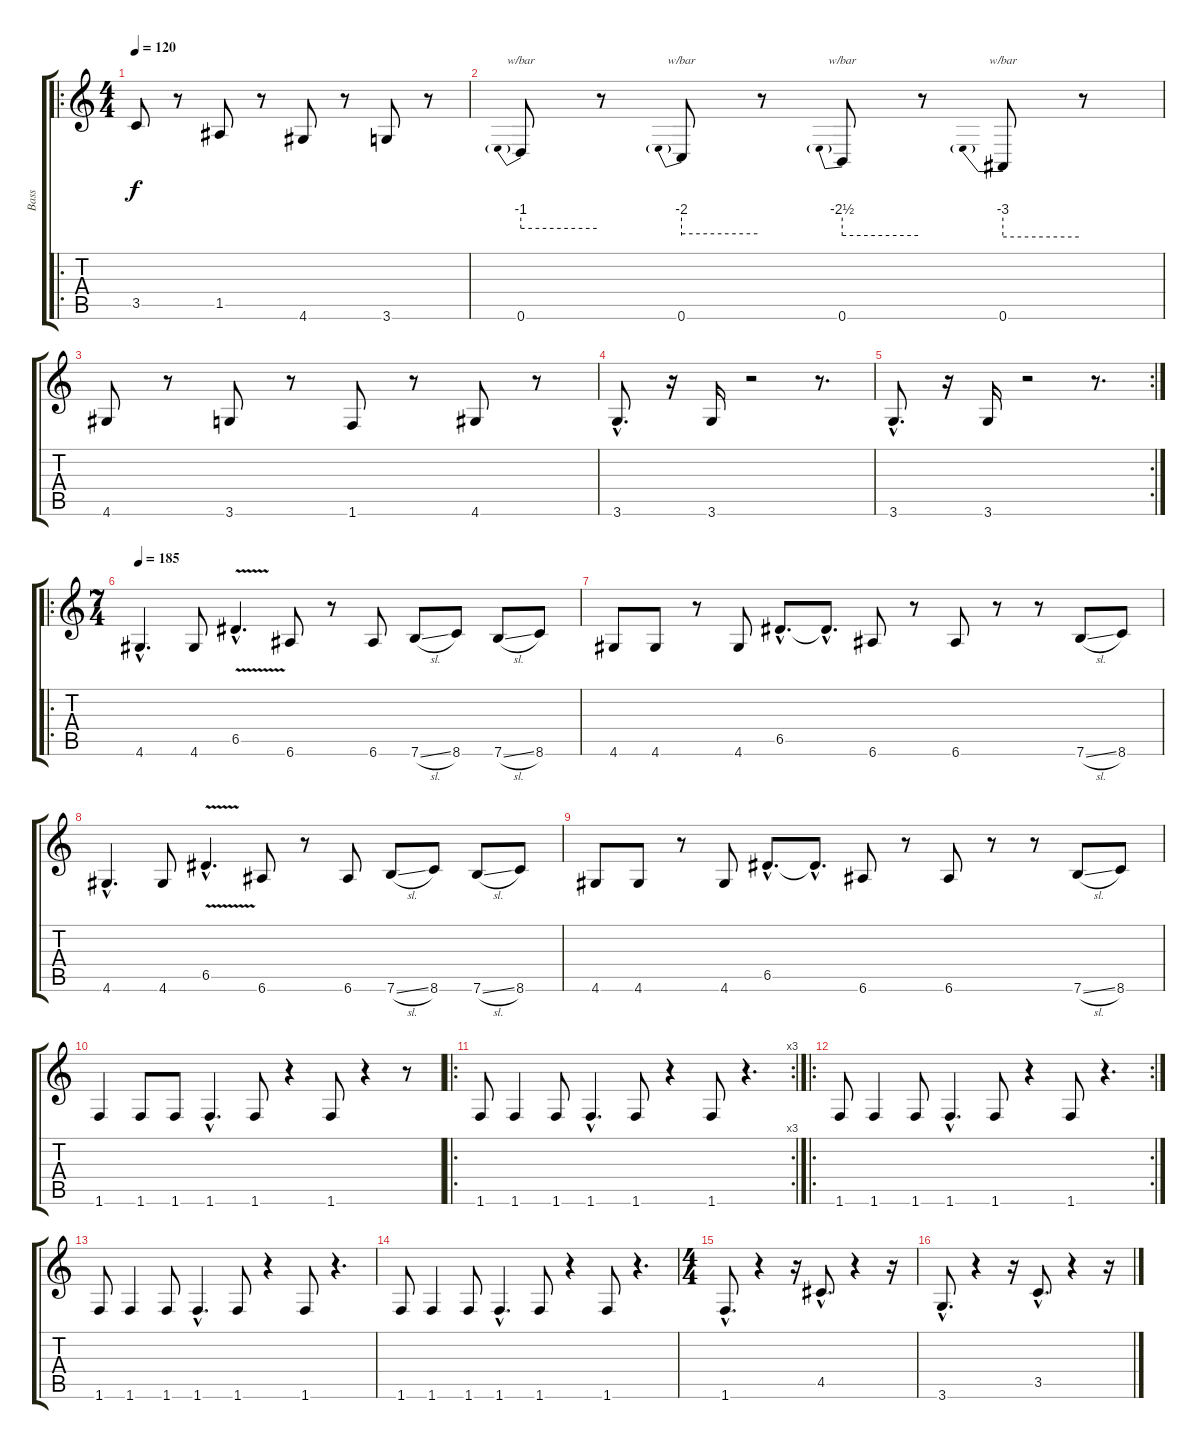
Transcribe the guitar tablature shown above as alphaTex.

\track ("Bass" "Bass") {instrument electricbassfinger}
\staff {score tabs}
\tuning (E4 B3 G3 D3 A2 E2) {hide}
\ro
\ts (4 4)
\tempo 120
\clef g2
\ks c
3.5.8{dy f instrument electricbassfinger} r.8 1.5.8 r.8 4.6.8 r.8 3.6.8 r.8 |
0.6.8{tbe (predive default 0 -4 60 -4)} r.8 0.6.8{tbe (predive default 0 -8 60 -8)} r.8 0.6.8{tbe (predive default 0 -10 60 -10)} r.8 0.6.8{tbe (predive default 0 -12 60 -12)} r.8 |
4.6.8 r.8 3.6.8 r.8 1.6.8 r.8 4.6.8 r.8 |
3.6{hac}.8{d} r.16 3.6.16 r.2 r.8{d} |
\rc 2
3.6{hac}.8{d} r.16 3.6.16 r.2 r.8{d} |
\ro
\ts (7 4)
\tempo 185
4.6{hac}.4{d} 4.6.8 6.5{v hac}.4{d} 6.6.8 r.8 6.6.8 7.6{sl}.8 8.6.8 7.6{sl}.8 8.6.8 |
4.6.8 4.6.8 r.8 4.6.8 6.5{hac}.8{d} 6.5{hac t}.8{d} 6.6.8 r.8 6.6.8 r.8 r.8 7.6{sl}.8 8.6.8 |
4.6{hac}.4{d} 4.6.8 6.5{v hac}.4{d} 6.6.8 r.8 6.6.8 7.6{sl}.8 8.6.8 7.6{sl}.8 8.6.8 |
4.6.8 4.6.8 r.8 4.6.8 6.5{hac}.8{d} 6.5{hac t}.8{d} 6.6.8 r.8 6.6.8 r.8 r.8 7.6{sl}.8 8.6.8 |
1.6.4 1.6.8 1.6.8 1.6{hac}.4{d} 1.6.8 r.4 1.6.8 r.4 r.8 |
\ro
\rc 3
1.6.8 1.6.4 1.6.8 1.6{hac}.4{d} 1.6.8 r.4 1.6.8 r.4{d} |
\ro
\rc 2
1.6.8 1.6.4 1.6.8 1.6{hac}.4{d} 1.6.8 r.4 1.6.8 r.4{d} |
1.6.8 1.6.4 1.6.8 1.6{hac}.4{d} 1.6.8 r.4 1.6.8 r.4{d} |
1.6.8 1.6.4 1.6.8 1.6{hac}.4{d} 1.6.8 r.4 1.6.8 r.4{d} |
\ts (4 4)
1.6{hac}.8{d} r.4 r.16 4.5{hac}.8{d} r.4 r.16 |
3.6{hac}.8{d} r.4 r.16 3.5{hac}.8{d} r.4 r.16
